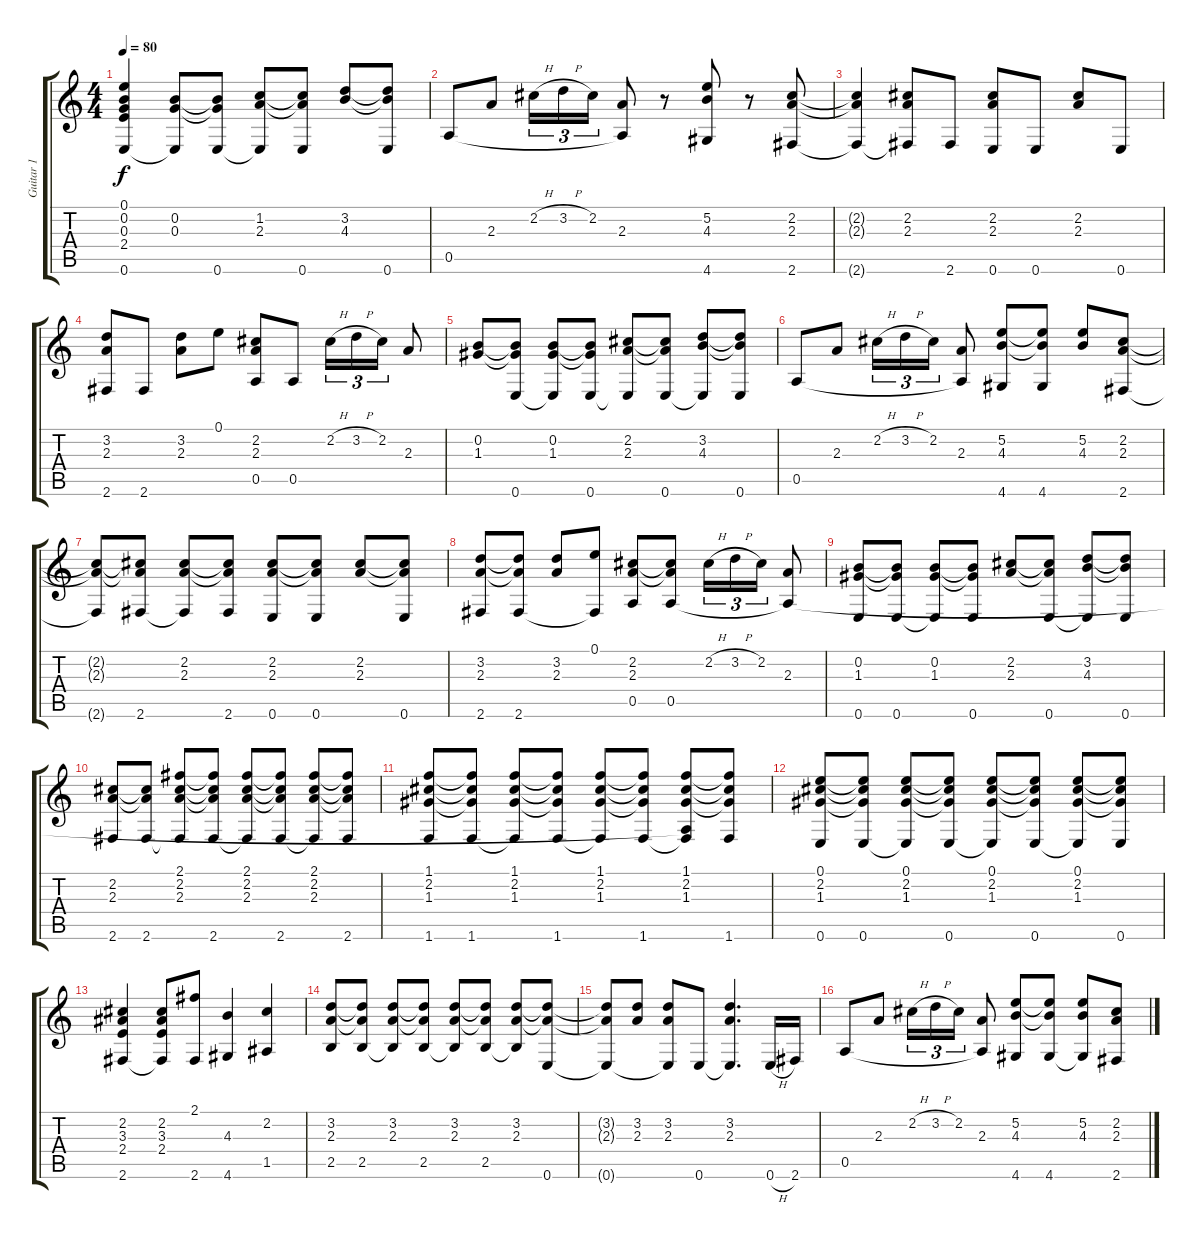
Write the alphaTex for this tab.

\track ("Guitar 1" "Guitar 1") {instrument acousticguitarnylon}
\staff {score tabs}
\tuning (E4 B3 G3 D3 A2 E2) {hide}
\ts (4 4)
\tempo 80
\clef g2
\ks c
(0.1 0.2 0.3 2.4 0.6{t}).4{dy f} (0.2 0.3 0.6{t}).8 (0.2{t} 0.3{t} 0.6).8 (1.2 2.3 0.6{t}).8 (1.2{t} 2.3{t} 0.6).8 (3.2 4.3).8 (3.2{t} 4.3{t} 0.6).8 |
0.5.8 2.3.8 2.2{h}.16{tu (3 2)} 3.2{h}.16{tu (3 2)} 2.2.16{tu (3 2)} (2.3 0.5{t}).8 r.8 (5.2 4.3 4.6).8 r.8 (2.2 2.3 2.6).8 |
(2.2{t} 2.3{t} 2.6{t}).4 (2.2 2.3 2.6{t}).8 2.6.8 (2.2 2.3 0.6).8 0.6.8 (2.2 2.3).8 0.6.8 |
(3.2 2.3 2.6).8 2.6.8 (3.2 2.3).8 0.1.8 (2.2 2.3 0.5).8 0.5.8 2.2{h}.16{tu (3 2)} 3.2{h}.16{tu (3 2)} 2.2.16{tu (3 2)} 2.3.8 |
(0.2 1.3).8 (0.2{t} 1.3{t} 0.6).8 (0.2 1.3 0.6{t}).8 (0.2{t} 1.3{t} 0.6).8 (2.2 2.3 0.6{t}).8 (2.2{t} 2.3{t} 0.6).8 (3.2 4.3 0.6{t}).8 (3.2{t} 4.3{t} 0.6).8 |
0.5.8 2.3.8 2.2{h}.16{tu (3 2)} 3.2{h}.16{tu (3 2)} 2.2.16{tu (3 2)} (2.3 0.5{t}).8 (5.2 4.3 4.6).8 (5.2{t} 4.3{t} 4.6).8 (5.2 4.3).8 (2.2 2.3 2.6).8 |
(2.2{t} 2.3{t} 2.6{t}).8 (2.2{t} 2.3{t} 2.6).8 (2.2 2.3 2.6{t}).8 (2.2{t} 2.3{t} 2.6).8 (2.2 2.3 0.6).8 (2.2{t} 2.3{t} 0.6).8 (2.2 2.3).8 (2.2{t} 2.3{t} 0.6).8 |
(3.2 2.3 2.6).8 (3.2{t} 2.3{t} 2.6).8 (3.2 2.3).8 (0.1 2.6{t}).8 (2.2 2.3 0.5).8 (2.2{t} 2.3{t} 0.5).8 2.2{h}.16{tu (3 2)} 3.2{h}.16{tu (3 2)} 2.2.16{tu (3 2)} (2.3 0.5{t}).8 |
(0.2 1.3 0.6).8 (0.2{t} 1.3{t} 0.6).8 (0.2 1.3 0.6{t}).8 (0.2{t} 1.3{t} 0.6).8 (2.2 2.3).8 (2.2{t} 2.3{t} 0.6).8 (3.2 4.3 0.6{t}).8 (3.2{t} 4.3{t} 0.6).8 |
(2.2 2.3 2.6).8 (2.2{t} 2.3{t} 2.6).8 (2.1 2.2 2.3 2.6{t}).8 (2.1{t} 2.2{t} 2.3{t} 2.6).8 (2.1 2.2 2.3 2.6{t}).8 (2.1{t} 2.2{t} 2.3{t} 2.6).8 (2.1 2.2 2.3 2.6{t}).8 (2.1{t} 2.2{t} 2.3{t} 2.6).8 |
(1.1 2.2 1.3 1.6).8 (1.1{t} 2.2{t} 1.3{t} 1.6).8 (1.1 2.2 1.3 1.6{t}).8 (1.1{t} 2.2{t} 1.3{t} 1.6).8 (1.1 2.2 1.3 1.6{t}).8 (1.1{t} 2.2{t} 1.3{t} 1.6).8 (1.1 2.2 1.3 0.5{t} 1.6{t}).8 (1.1{t} 2.2{t} 1.3{t} 1.6).8 |
(0.1 2.2 1.3 0.6).8 (0.1{t} 2.2{t} 1.3{t} 0.6).8 (0.1 2.2 1.3 0.6{t}).8 (0.1{t} 2.2{t} 1.3{t} 0.6).8 (0.1 2.2 1.3 0.6{t}).8 (0.1{t} 2.2{t} 1.3{t} 0.6).8 (0.1 2.2 1.3 0.6{t}).8 (0.1{t} 2.2{t} 1.3{t} 0.6).8 |
(2.2 3.3 2.4 2.6).4 (2.2 3.3 2.4 2.6{t}).8 (2.1 2.6).8 (4.3 4.6).4 (2.2 1.5).4 |
(3.2 2.3 2.5).8 (3.2{t} 2.3{t} 2.5).8 (3.2 2.3 2.5{t}).8 (3.2{t} 2.3{t} 2.5).8 (3.2 2.3 2.5{t}).8 (3.2{t} 2.3{t} 2.5).8 (3.2 2.3 2.5{t}).8 (3.2{t} 2.3{t} 0.6).8 |
(3.2{t} 2.3{t} 0.6{t}).8 (3.2 2.3).8 (3.2 2.3 0.6{t}).8 0.6.8 (3.2 2.3 0.6{t}).4{d} 0.6{h}.16 2.6.16 |
0.5.8 2.3.8 2.2{h}.16{tu (3 2)} 3.2{h}.16{tu (3 2)} 2.2.16{tu (3 2)} (2.3 0.5{t}).8 (5.2 4.3 4.6).8 (5.2{t} 4.3{t} 4.6).8 (5.2 4.3 4.6{t}).8 (2.2 2.3 2.6).8
